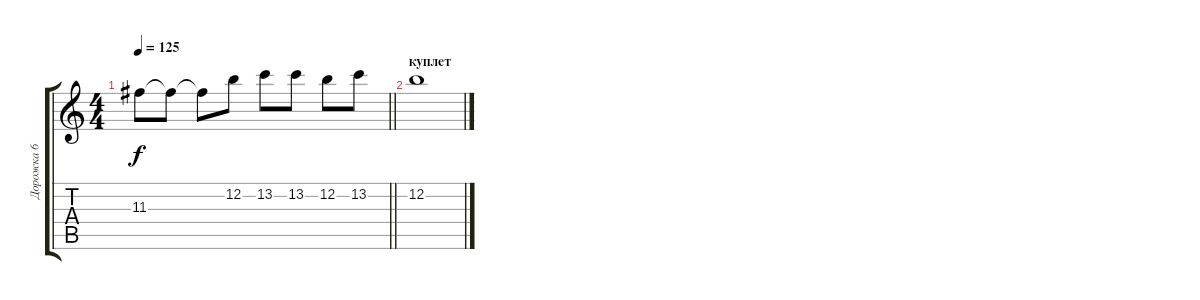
\track ("Дорожка 6" "Дорожка 6") {instrument electricguitarclean}
\staff {score tabs}
\tuning (E4 B3 G3 D3 A2 E2) {hide}
\ts (4 4)
\tempo 125
\clef g2
\barLineRight lightlight
\ks c
11.3.8{dy f} 11.3{t}.8 11.3{t}.8 12.2.8 13.2.8 13.2.8 12.2.8 13.2.8 |
\section ("" "куплет")
12.2.1
